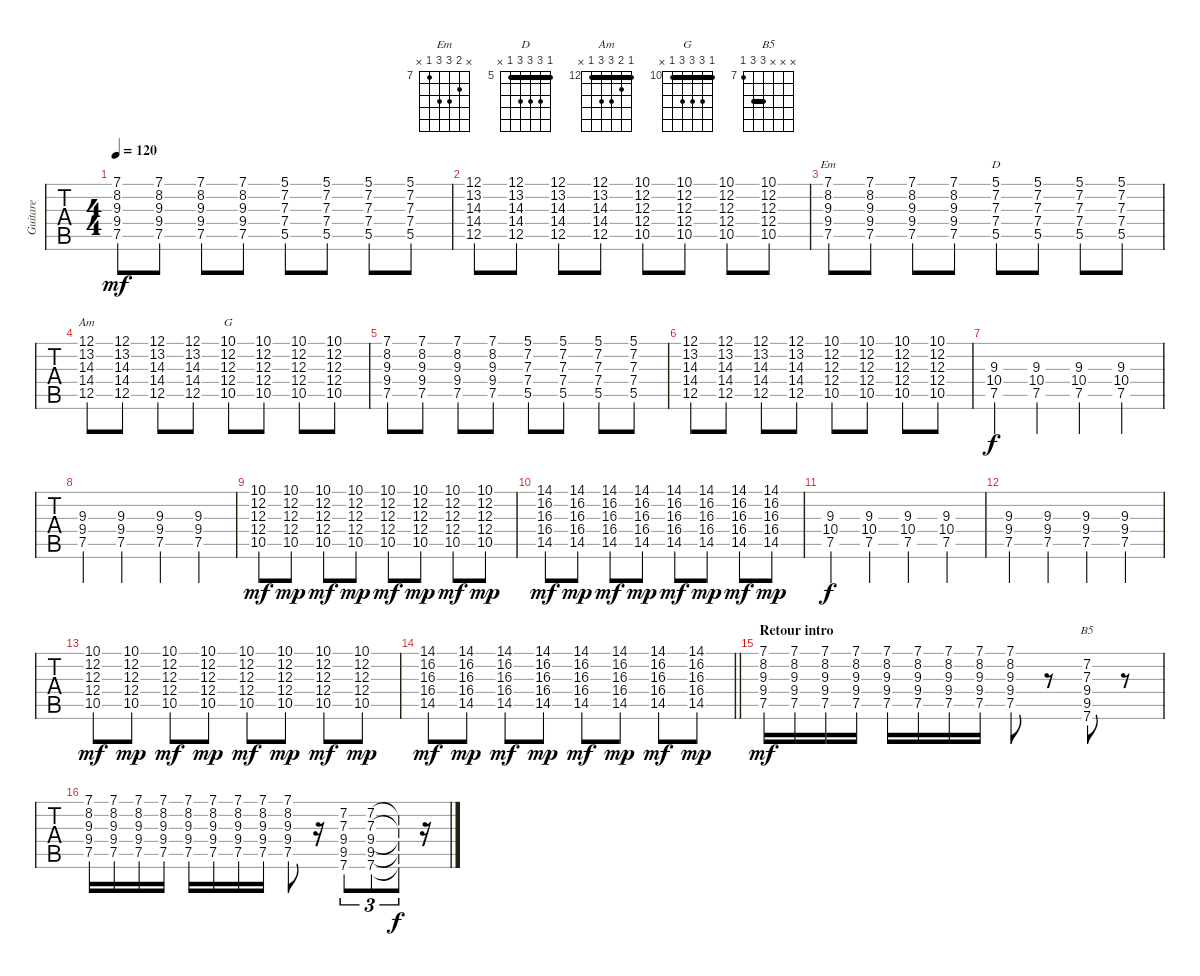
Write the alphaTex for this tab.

\track ("Guitare " "Guitare ") {instrument distortionguitar}
\staff {tabs}
\tuning (E4 B3 G3 D3 A2 E2) {hide}
\chord ("Em" x 8 9 9 7 x) {firstfret 7}
\chord ("D" 5 7 7 7 5 x) {firstfret 5 barre 5}
\chord ("Am" 12 13 14 14 12 x) {firstfret 12 barre 12}
\chord ("G" 10 12 12 12 10 x) {firstfret 10 barre 10}
\chord ("B5" x x x 9 9 7) {firstfret 7 barre 9}
\ts (4 4)
\tempo 120
\clef g2
\ks c
(7.1 8.2 9.3 9.4 7.5).8{dy mf} (7.1 8.2 9.3 9.4 7.5).8 (7.1 8.2 9.3 9.4 7.5).8 (7.1 8.2 9.3 9.4 7.5).8 (5.1 7.2 7.3 7.4 5.5).8 (5.1 7.2 7.3 7.4 5.5).8 (5.1 7.2 7.3 7.4 5.5).8 (5.1 7.2 7.3 7.4 5.5).8 |
(12.1 13.2 14.3 14.4 12.5).8 (12.1 13.2 14.3 14.4 12.5).8 (12.1 13.2 14.3 14.4 12.5).8 (12.1 13.2 14.3 14.4 12.5).8 (10.1 12.2 12.3 12.4 10.5).8 (10.1 12.2 12.3 12.4 10.5).8 (10.1 12.2 12.3 12.4 10.5).8 (10.1 12.2 12.3 12.4 10.5).8 |
(7.1 8.2 9.3 9.4 7.5).8{ch "Em"} (7.1 8.2 9.3 9.4 7.5).8 (7.1 8.2 9.3 9.4 7.5).8 (7.1 8.2 9.3 9.4 7.5).8 (5.1 7.2 7.3 7.4 5.5).8{ch "D"} (5.1 7.2 7.3 7.4 5.5).8 (5.1 7.2 7.3 7.4 5.5).8 (5.1 7.2 7.3 7.4 5.5).8 |
(12.1 13.2 14.3 14.4 12.5).8{ch "Am"} (12.1 13.2 14.3 14.4 12.5).8 (12.1 13.2 14.3 14.4 12.5).8 (12.1 13.2 14.3 14.4 12.5).8 (10.1 12.2 12.3 12.4 10.5).8{ch "G"} (10.1 12.2 12.3 12.4 10.5).8 (10.1 12.2 12.3 12.4 10.5).8 (10.1 12.2 12.3 12.4 10.5).8 |
(7.1 8.2 9.3 9.4 7.5).8 (7.1 8.2 9.3 9.4 7.5).8 (7.1 8.2 9.3 9.4 7.5).8 (7.1 8.2 9.3 9.4 7.5).8 (5.1 7.2 7.3 7.4 5.5).8 (5.1 7.2 7.3 7.4 5.5).8 (5.1 7.2 7.3 7.4 5.5).8 (5.1 7.2 7.3 7.4 5.5).8 |
(12.1 13.2 14.3 14.4 12.5).8 (12.1 13.2 14.3 14.4 12.5).8 (12.1 13.2 14.3 14.4 12.5).8 (12.1 13.2 14.3 14.4 12.5).8 (10.1 12.2 12.3 12.4 10.5).8 (10.1 12.2 12.3 12.4 10.5).8 (10.1 12.2 12.3 12.4 10.5).8 (10.1 12.2 12.3 12.4 10.5).8 |
(9.3 10.4 7.5).4{dy f} (9.3 10.4 7.5).4 (9.3 10.4 7.5).4 (9.3 10.4 7.5).4 |
(9.3 9.4 7.5).4 (9.3 9.4 7.5).4 (9.3 9.4 7.5).4 (9.3 9.4 7.5).4 |
(10.1 12.2 12.3 12.4 10.5).8{dy mf} (10.1 12.2 12.3 12.4 10.5).8{dy mp} (10.1 12.2 12.3 12.4 10.5).8{dy mf} (10.1 12.2 12.3 12.4 10.5).8{dy mp} (10.1 12.2 12.3 12.4 10.5).8{dy mf} (10.1 12.2 12.3 12.4 10.5).8{dy mp} (10.1 12.2 12.3 12.4 10.5).8{dy mf} (10.1 12.2 12.3 12.4 10.5).8{dy mp} |
(14.1 16.2 16.3 16.4 14.5).8{dy mf} (14.1 16.2 16.3 16.4 14.5).8{dy mp} (14.1 16.2 16.3 16.4 14.5).8{dy mf} (14.1 16.2 16.3 16.4 14.5).8{dy mp} (14.1 16.2 16.3 16.4 14.5).8{dy mf} (14.1 16.2 16.3 16.4 14.5).8{dy mp} (14.1 16.2 16.3 16.4 14.5).8{dy mf} (14.1 16.2 16.3 16.4 14.5).8{dy mp} |
(9.3 10.4 7.5).4{dy f} (9.3 10.4 7.5).4 (9.3 10.4 7.5).4 (9.3 10.4 7.5).4 |
(9.3 9.4 7.5).4 (9.3 9.4 7.5).4 (9.3 9.4 7.5).4 (9.3 9.4 7.5).4 |
(10.1 12.2 12.3 12.4 10.5).8{dy mf} (10.1 12.2 12.3 12.4 10.5).8{dy mp} (10.1 12.2 12.3 12.4 10.5).8{dy mf} (10.1 12.2 12.3 12.4 10.5).8{dy mp} (10.1 12.2 12.3 12.4 10.5).8{dy mf} (10.1 12.2 12.3 12.4 10.5).8{dy mp} (10.1 12.2 12.3 12.4 10.5).8{dy mf} (10.1 12.2 12.3 12.4 10.5).8{dy mp} |
\barLineRight lightlight
(14.1 16.2 16.3 16.4 14.5).8{dy mf} (14.1 16.2 16.3 16.4 14.5).8{dy mp} (14.1 16.2 16.3 16.4 14.5).8{dy mf} (14.1 16.2 16.3 16.4 14.5).8{dy mp} (14.1 16.2 16.3 16.4 14.5).8{dy mf} (14.1 16.2 16.3 16.4 14.5).8{dy mp} (14.1 16.2 16.3 16.4 14.5).8{dy mf} (14.1 16.2 16.3 16.4 14.5).8{dy mp} |
\section ("" "Retour intro")
(7.1 8.2 9.3 9.4 7.5).16{dy mf} (7.1 8.2 9.3 9.4 7.5).16 (7.1 8.2 9.3 9.4 7.5).16 (7.1 8.2 9.3 9.4 7.5).16 (7.1 8.2 9.3 9.4 7.5).16 (7.1 8.2 9.3 9.4 7.5).16 (7.1 8.2 9.3 9.4 7.5).16 (7.1 8.2 9.3 9.4 7.5).16 (7.1 8.2 9.3 9.4 7.5).8 r.8 (7.2 7.3 9.4 9.5 7.6).8{ch "B5"} r.8 |
(7.1 8.2 9.3 9.4 7.5).16 (7.1 8.2 9.3 9.4 7.5).16 (7.1 8.2 9.3 9.4 7.5).16 (7.1 8.2 9.3 9.4 7.5).16 (7.1 8.2 9.3 9.4 7.5).16 (7.1 8.2 9.3 9.4 7.5).16 (7.1 8.2 9.3 9.4 7.5).16 (7.1 8.2 9.3 9.4 7.5).16 (7.1 8.2 9.3 9.4 7.5).8 r.16 (7.2 7.3 9.4 9.5 7.6).8{tu (3 2)} (7.2 7.3 9.4 9.5 7.6).8{tu (3 2)} (7.2{t} 7.3{t} 9.4{t} 9.5{t} 7.6{t}).8{tu (3 2) dy f} r.16
